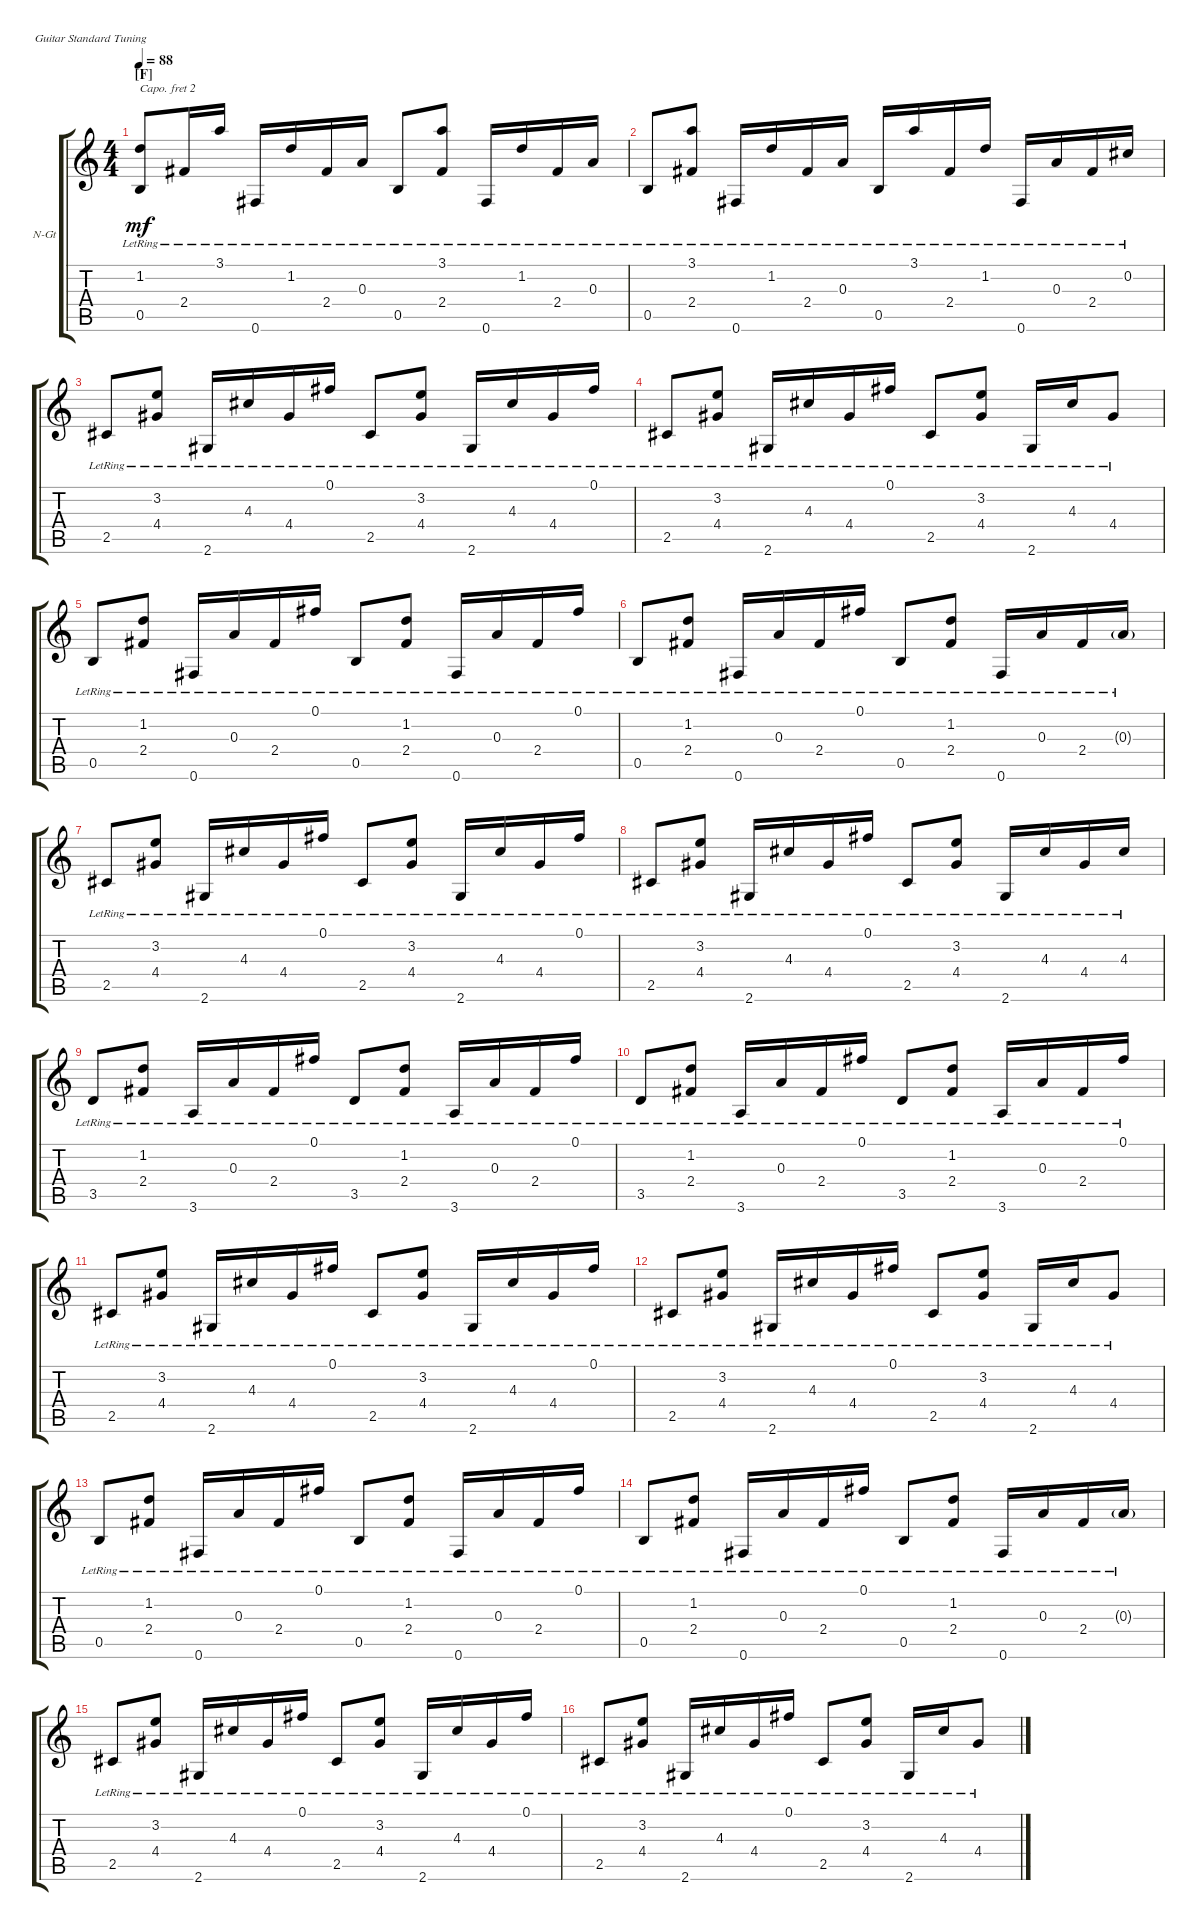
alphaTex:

\defaultSystemsLayout 4
\bracketExtendMode groupsimilarinstruments
\firstSystemTrackNameOrientation horizontal
\otherSystemsTrackNameOrientation horizontal
\track ("Nylon Guitar" "N-Gt") {instrument acousticguitarnylon}
\staff {score tabs}
\capo 2
\tuning (E4 B3 G3 D3 A2 E2)
\ts (4 4)
\section ("F" "")
\tempo 88
\clef g2
\ks c
(0.5{lr} 1.2{lr}).8{dy mf} 2.4{lr}.16 3.1{lr}.16 0.6{lr}.16 1.2{lr}.16 2.4{lr}.16 0.3{lr}.16 0.5{lr}.8 (3.1{lr} 2.4{lr}).8 0.6{lr}.16 1.2{lr}.16 2.4{lr}.16 0.3{lr}.16 |
0.5{lr}.8 (2.4{lr} 3.1{lr}).8 0.6{lr}.16 1.2{lr}.16 2.4{lr}.16 0.3{lr}.16 0.5{lr}.16 3.1{lr}.16 2.4{lr}.16 1.2{lr}.16 0.6{lr}.16 0.3{lr}.16 2.4{lr}.16 0.2{lr}.16 |
2.5{lr}.8 (4.4{lr} 3.2{lr}).8 2.6{lr}.16 4.3{lr}.16 4.4{lr}.16 0.1{lr}.16 2.5{lr}.8 (4.4{lr} 3.2{lr}).8 2.6{lr}.16 4.3{lr}.16 4.4{lr}.16 0.1{lr}.16 |
2.5{lr}.8 (4.4{lr} 3.2{lr}).8 2.6{lr}.16 4.3{lr}.16 4.4{lr}.16 0.1{lr}.16 2.5{lr}.8 (4.4{lr} 3.2{lr}).8 2.6{lr}.16 4.3{lr}.16 4.4{lr}.8 |
0.5{lr}.8 (2.4{lr} 1.2{lr}).8 0.6{lr}.16 0.3{lr}.16 2.4{lr}.16 0.1{lr}.16 0.5{lr}.8 (2.4{lr} 1.2{lr}).8 0.6{lr}.16 0.3{lr}.16 2.4{lr}.16 0.1{lr}.16 |
0.5{lr}.8 (2.4{lr} 1.2{lr}).8 0.6{lr}.16 0.3{lr}.16 2.4{lr}.16 0.1{lr}.16 0.5{lr}.8 (2.4{lr} 1.2{lr}).8 0.6{lr}.16 0.3{lr}.16 2.4{lr}.16 0.3{g lr}.16 |
2.5{lr}.8 (4.4{lr} 3.2{lr}).8 2.6{lr}.16 4.3{lr}.16 4.4{lr}.16 0.1{lr}.16 2.5{lr}.8 (4.4{lr} 3.2{lr}).8 2.6{lr}.16 4.3{lr}.16 4.4{lr}.16 0.1{lr}.16 |
2.5{lr}.8 (4.4{lr} 3.2{lr}).8 2.6{lr}.16 4.3{lr}.16 4.4{lr}.16 0.1{lr}.16 2.5{lr}.8 (4.4{lr} 3.2{lr}).8 2.6{lr}.16 4.3{lr}.16 4.4{lr}.16 4.3{lr}.16 |
3.5{lr}.8 (2.4{lr} 1.2{lr}).8 3.6{lr}.16 0.3{lr}.16 2.4{lr}.16 0.1{lr}.16 3.5{lr}.8 (2.4{lr} 1.2{lr}).8 3.6{lr}.16 0.3{lr}.16 2.4{lr}.16 0.1{lr}.16 |
3.5{lr}.8 (2.4{lr} 1.2{lr}).8 3.6{lr}.16 0.3{lr}.16 2.4{lr}.16 0.1{lr}.16 3.5{lr}.8 (2.4{lr} 1.2{lr}).8 3.6{lr}.16 0.3{lr}.16 2.4{lr}.16 0.1{lr}.16 |
2.5{lr}.8 (4.4{lr} 3.2{lr}).8 2.6{lr}.16 4.3{lr}.16 4.4{lr}.16 0.1{lr}.16 2.5{lr}.8 (4.4{lr} 3.2{lr}).8 2.6{lr}.16 4.3{lr}.16 4.4{lr}.16 0.1{lr}.16 |
2.5{lr}.8 (4.4{lr} 3.2{lr}).8 2.6{lr}.16 4.3{lr}.16 4.4{lr}.16 0.1{lr}.16 2.5{lr}.8 (4.4{lr} 3.2{lr}).8 2.6{lr}.16 4.3{lr}.16 4.4{lr}.8 |
0.5{lr}.8 (2.4{lr} 1.2{lr}).8 0.6{lr}.16 0.3{lr}.16 2.4{lr}.16 0.1{lr}.16 0.5{lr}.8 (2.4{lr} 1.2{lr}).8 0.6{lr}.16 0.3{lr}.16 2.4{lr}.16 0.1{lr}.16 |
\scale
0.5 0.5{lr}.8 (2.4{lr} 1.2{lr}).8 0.6{lr}.16 0.3{lr}.16 2.4{lr}.16 0.1{lr}.16 0.5{lr}.8 (2.4{lr} 1.2{lr}).8 0.6{lr}.16 0.3{lr}.16 2.4{lr}.16 0.3{g lr}.16 |
2.5{lr}.8 (4.4{lr} 3.2{lr}).8 2.6{lr}.16 4.3{lr}.16 4.4{lr}.16 0.1{lr}.16 2.5{lr}.8 (4.4{lr} 3.2{lr}).8 2.6{lr}.16 4.3{lr}.16 4.4{lr}.16 0.1{lr}.16 |
2.5{lr}.8 (4.4{lr} 3.2{lr}).8 2.6{lr}.16 4.3{lr}.16 4.4{lr}.16 0.1{lr}.16 2.5{lr}.8 (4.4{lr} 3.2{lr}).8 2.6{lr}.16 4.3{lr}.16 4.4{lr}.8
